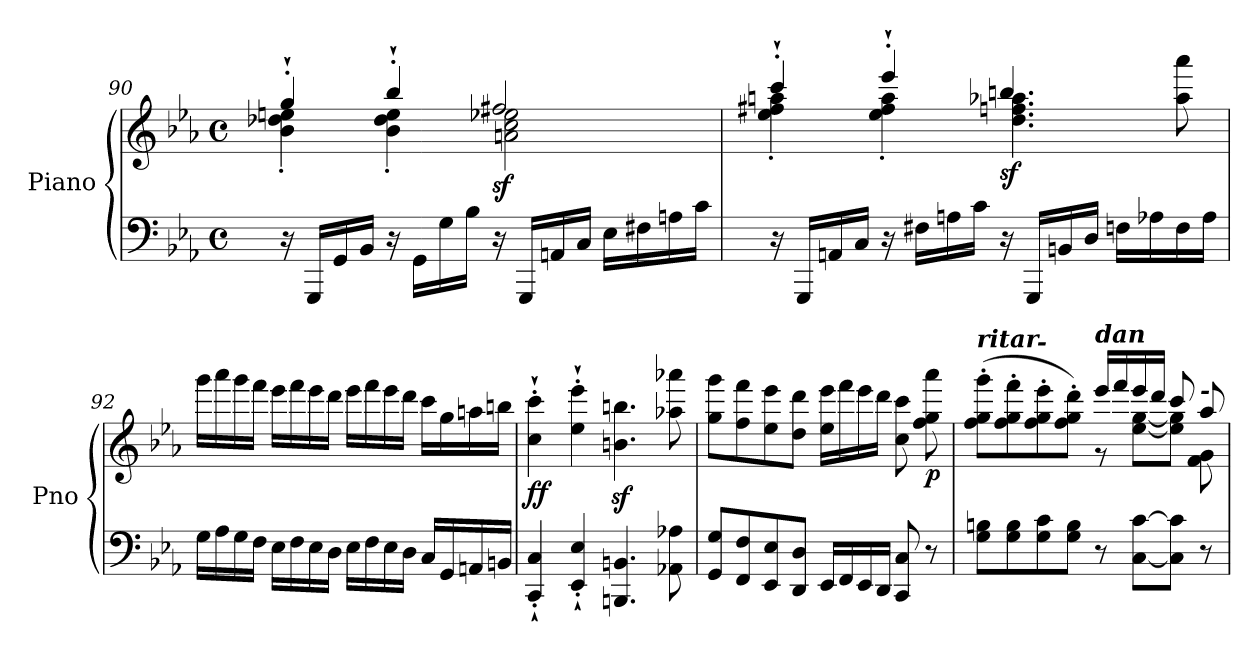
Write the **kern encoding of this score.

**kern	**kern	**dynam
*part1	*part1	*part1
*staff2	*staff1	*staff1/2
*I"Piano	*	*
*I'Pno	*	*
!!LO:LB:g=z
*clefF4	*clefG2	*
*k[b-e-a-]	*k[b-e-a-]	*
*M4/4	*M4/4	*
*met(c)	*met(c)	*
=90	=90	=90
*	*^	*
16r	4gg`'/	4b-\' 4dd-X\' 4een\'	.
16GGG/LL	.	.	.
16GG/	.	.	.
16BB-/JJ	.	.	.
16r	4bb-`'/	4b-\' 4dd-\' 4ee\'	.
16GG\LL	.	.	.
16G\	.	.	.
16B-\JJ	.	.	.
!	!	!	!LO:DY:b
16r	2ff#X/	2an\ 2cc\ 2ee-X\	sf
16GGG/LL	.	.	.
16AAn/	.	.	.
16C/JJ	.	.	.
16E-\LL	.	.	.
16F#X\	.	.	.
16An\	.	.	.
16c\JJ	.	.	.
=91	=91	=91	=91
*	*	*^	*
16r	4ccc`'/	4ee-\' 4ff#X\' 4aan\'	2ryy	.
16GGG/LL	.	.	.	.
16AAn/	.	.	.	.
16C/JJ	.	.	.	.
16r	4eee-`'/	4ee-\' 4ff#\' 4aa\'	.	.
16F#X\LL	.	.	.	.
16An\	.	.	.	.
16c\JJ	.	.	.	.
!	!	!	!	!LO:DY:b
16r	4.bbn/	2ryy	4.dd\ 4.ffn\ 4.aa-X\	sf
16GGG/LL	.	.	.	.
16BBn/	.	.	.	.
16D/JJ	.	.	.	.
16Fn\LL	.	.	.	.
16A-X\	.	.	.	.
16F\	8aa-\ 8aaa-\	.	8ryy	.
16A-\JJ	.	.	.	.
*	*v	*v	*v	*
!!LO:PB:g=z
=92	=92	=92
16G\LL	16ggg\LL	.
16A-\	16aaa-\	.
16G\	16ggg\	.
16F\JJ	16fff\JJ	.
16E-\LL	16eee-\LL	.
16F\	16fff\	.
16E-\	16eee-\	.
16D\JJ	16ddd\JJ	.
16E-\LL	16eee-\LL	.
16F\	16fff\	.
16E-\	16eee-\	.
16D\JJ	16ddd\JJ	.
16C/LL	16ccc\LL	.
16GG/	16gg\	.
16AAn/	16aan\	.
16BBn/JJ	16bbn\JJ	.
=93	=93	=93
!	!	!LO:DY:b
4CC/`' 4C/`'	4cc\`' 4ccc\`'	ff
4EE-/`' 4E-/`'	4ee-\`' 4eee-\`'	.
4.BBBn/ 4.BBn/	4.bn\z< 4.bbn\z<	.
8AA-X\ 8A-X\	8aa-X\ 8aaa-X\	.
=94	=94	=94
8GG/ 8G/L	8gg\ 8ggg\L	.
8FF/ 8F/	8ff\ 8fff\	.
8EE-/ 8E-/	8ee-\ 8eee-\	.
8DD/ 8D/J	8dd\ 8ddd\J	.
16EE-/LL	16ee-\ 16eee-\LL	.
16FF/	16fff\	.
16EE-/	16eee-\	.
16DD/JJ	16ddd\JJ	.
8CC/ 8C/	8cc\ 8ccc\	.
!	!	!LO:DY:b
8r	8ff\ 8gg\ 8aaa-\	p
!!LO:LB:g=z
=95	=95	=95
*	*^	*
!	!LO:TX:a:Bi:t=ritar	!	!
8G\ 8Bn\L	(>8ff\' 8gg\' 8ggg\'L	2ryy	.
8G\ 8B\	8ff\' 8gg\' 8fff\'	.	.
!	!LO:TX:a:Bi:t=-	!	!
8G\ 8c\	8ff\' 8gg\' 8eee-\'	.	.
8G\ 8B\J	8ff\' 8gg\' 8ddd\'J)	.	.
!	!LO:TX:a:Bi:t=dan	!	!
8r	16eee-/LL	8r	.
.	16fff/	.	.
[8C\ [8c\L	16eee-/	[8ee-\ [8gg\L	.
.	16ddd/JJ	.	.
8C\] 8c\]J	8ccc/	8ee-\] 8gg\]J	.
!	!LO:TX:a:Bi:t=-	!	!
8r	8aa-/	8f\ 8g\	.
*	*v	*v	*
=	=	=
*-	*-	*-
